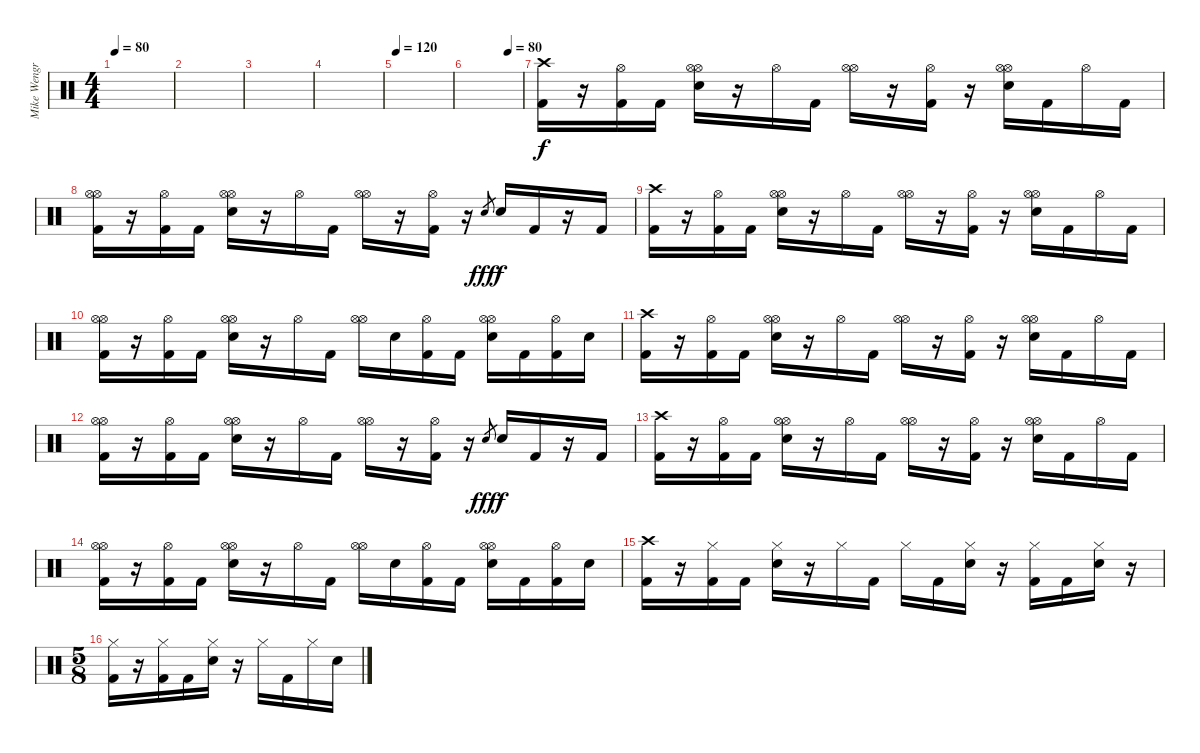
\track ("Mike Wengren (Drums)" "Mike Wengr") {instrument percussion}
\staff {score}
\articulation defaults
\ts (4 4)
\tempo 80
\tempo 150
\tempo 80
\clef neutral
\ks c
|
|
|
|
\tempo 120
|
\tempo (80 0.75)
|
("Crash high (hit)" "Kick (hit) 2").16 r.16 ("Hi-Hat (open)" "Kick (hit) 2").16 "Kick (hit) 2".16 ("Hi-Hat (open)" "Hi-Hat (open)" "Electric Snare (hit)").16 r.16 "Hi-Hat (open)".16 "Kick (hit) 2".16 ("Hi-Hat (open)" "Hi-Hat (open)").16 r.16 ("Hi-Hat (open)" "Kick (hit) 2").16 r.16 ("Hi-Hat (open)" "Hi-Hat (open)" "Electric Snare (hit)").16 "Kick (hit) 2".16 "Hi-Hat (open)".16 "Kick (hit) 2".16 |
("Hi-Hat (open)" "Hi-Hat (open)" "Kick (hit) 2").16 r.16 ("Hi-Hat (open)" "Kick (hit) 2").16 "Kick (hit) 2".16 ("Hi-Hat (open)" "Hi-Hat (open)" "Electric Snare (hit)").16 r.16 "Hi-Hat (open)".16 "Kick (hit) 2".16 ("Hi-Hat (open)" "Hi-Hat (open)").16 r.16 ("Hi-Hat (open)" "Kick (hit) 2").16 r.16 "Electric Snare (hit)".8{gr dy fff} "Electric Snare (hit)".16{dy f} "Kick (hit) 2".16 r.16 "Kick (hit) 2".16 |
("Crash high (hit)" "Kick (hit) 2").16 r.16 ("Hi-Hat (open)" "Kick (hit) 2").16 "Kick (hit) 2".16 ("Hi-Hat (open)" "Hi-Hat (open)" "Electric Snare (hit)").16 r.16 "Hi-Hat (open)".16 "Kick (hit) 2".16 ("Hi-Hat (open)" "Hi-Hat (open)").16 r.16 ("Hi-Hat (open)" "Kick (hit) 2").16 r.16 ("Hi-Hat (open)" "Hi-Hat (open)" "Electric Snare (hit)").16 "Kick (hit) 2".16 "Hi-Hat (open)".16 "Kick (hit) 2".16 |
("Hi-Hat (open)" "Hi-Hat (open)" "Kick (hit) 2").16 r.16 ("Hi-Hat (open)" "Kick (hit) 2").16 "Kick (hit) 2".16 ("Hi-Hat (open)" "Hi-Hat (open)" "Electric Snare (hit)").16 r.16 "Hi-Hat (open)".16 "Kick (hit) 2".16 ("Hi-Hat (open)" "Hi-Hat (open)").16 "Electric Snare (hit)".16 ("Hi-Hat (open)" "Kick (hit) 2").16 "Kick (hit) 2".16 ("Hi-Hat (open)" "Hi-Hat (open)" "Electric Snare (hit)").16 "Kick (hit) 2".16 ("Hi-Hat (open)" "Kick (hit) 2").16 "Electric Snare (hit)".16 |
("Crash high (hit)" "Kick (hit) 2").16 r.16 ("Hi-Hat (open)" "Kick (hit) 2").16 "Kick (hit) 2".16 ("Hi-Hat (open)" "Hi-Hat (open)" "Electric Snare (hit)").16 r.16 "Hi-Hat (open)".16 "Kick (hit) 2".16 ("Hi-Hat (open)" "Hi-Hat (open)").16 r.16 ("Hi-Hat (open)" "Kick (hit) 2").16 r.16 ("Hi-Hat (open)" "Hi-Hat (open)" "Electric Snare (hit)").16 "Kick (hit) 2".16 "Hi-Hat (open)".16 "Kick (hit) 2".16 |
("Hi-Hat (open)" "Hi-Hat (open)" "Kick (hit) 2").16 r.16 ("Hi-Hat (open)" "Kick (hit) 2").16 "Kick (hit) 2".16 ("Hi-Hat (open)" "Hi-Hat (open)" "Electric Snare (hit)").16 r.16 "Hi-Hat (open)".16 "Kick (hit) 2".16 ("Hi-Hat (open)" "Hi-Hat (open)").16 r.16 ("Hi-Hat (open)" "Kick (hit) 2").16 r.16 "Electric Snare (hit)".8{gr dy fff} "Electric Snare (hit)".16{dy f} "Kick (hit) 2".16 r.16 "Kick (hit) 2".16 |
("Crash high (hit)" "Kick (hit) 2").16 r.16 ("Hi-Hat (open)" "Kick (hit) 2").16 "Kick (hit) 2".16 ("Hi-Hat (open)" "Hi-Hat (open)" "Electric Snare (hit)").16 r.16 "Hi-Hat (open)".16 "Kick (hit) 2".16 ("Hi-Hat (open)" "Hi-Hat (open)").16 r.16 ("Hi-Hat (open)" "Kick (hit) 2").16 r.16 ("Hi-Hat (open)" "Hi-Hat (open)" "Electric Snare (hit)").16 "Kick (hit) 2".16 "Hi-Hat (open)".16 "Kick (hit) 2".16 |
("Hi-Hat (open)" "Hi-Hat (open)" "Kick (hit) 2").16 r.16 ("Hi-Hat (open)" "Kick (hit) 2").16 "Kick (hit) 2".16 ("Hi-Hat (open)" "Hi-Hat (open)" "Electric Snare (hit)").16 r.16 "Hi-Hat (open)".16 "Kick (hit) 2".16 ("Hi-Hat (open)" "Hi-Hat (open)").16 "Electric Snare (hit)".16 ("Hi-Hat (open)" "Kick (hit) 2").16 "Kick (hit) 2".16 ("Hi-Hat (open)" "Hi-Hat (open)" "Electric Snare (hit)").16 "Kick (hit) 2".16 ("Hi-Hat (open)" "Kick (hit) 2").16 "Electric Snare (hit)".16 |
("Crash high (hit)" "Kick (hit) 2").16 r.16 ("Hi-Hat (closed)" "Kick (hit) 2").16 "Kick (hit) 2".16 ("Hi-Hat (closed)" "Electric Snare (hit)").16 r.16 "Hi-Hat (closed)".16 "Kick (hit) 2".16 "Hi-Hat (closed)".16 "Kick (hit) 2".16 ("Hi-Hat (closed)" "Electric Snare (hit)").16 r.16 ("Hi-Hat (closed)" "Kick (hit) 2").16 "Kick (hit) 2".16 ("Hi-Hat (closed)" "Electric Snare (hit)").16 r.16 |
\ts (5 8)
("Hi-Hat (closed)" "Kick (hit) 2").16 r.16 ("Hi-Hat (closed)" "Kick (hit) 2").16 "Kick (hit) 2".16 ("Hi-Hat (closed)" "Electric Snare (hit)").16 r.16 "Hi-Hat (closed)".16 "Kick (hit) 2".16 "Hi-Hat (closed)".16 "Electric Snare (hit)".16
